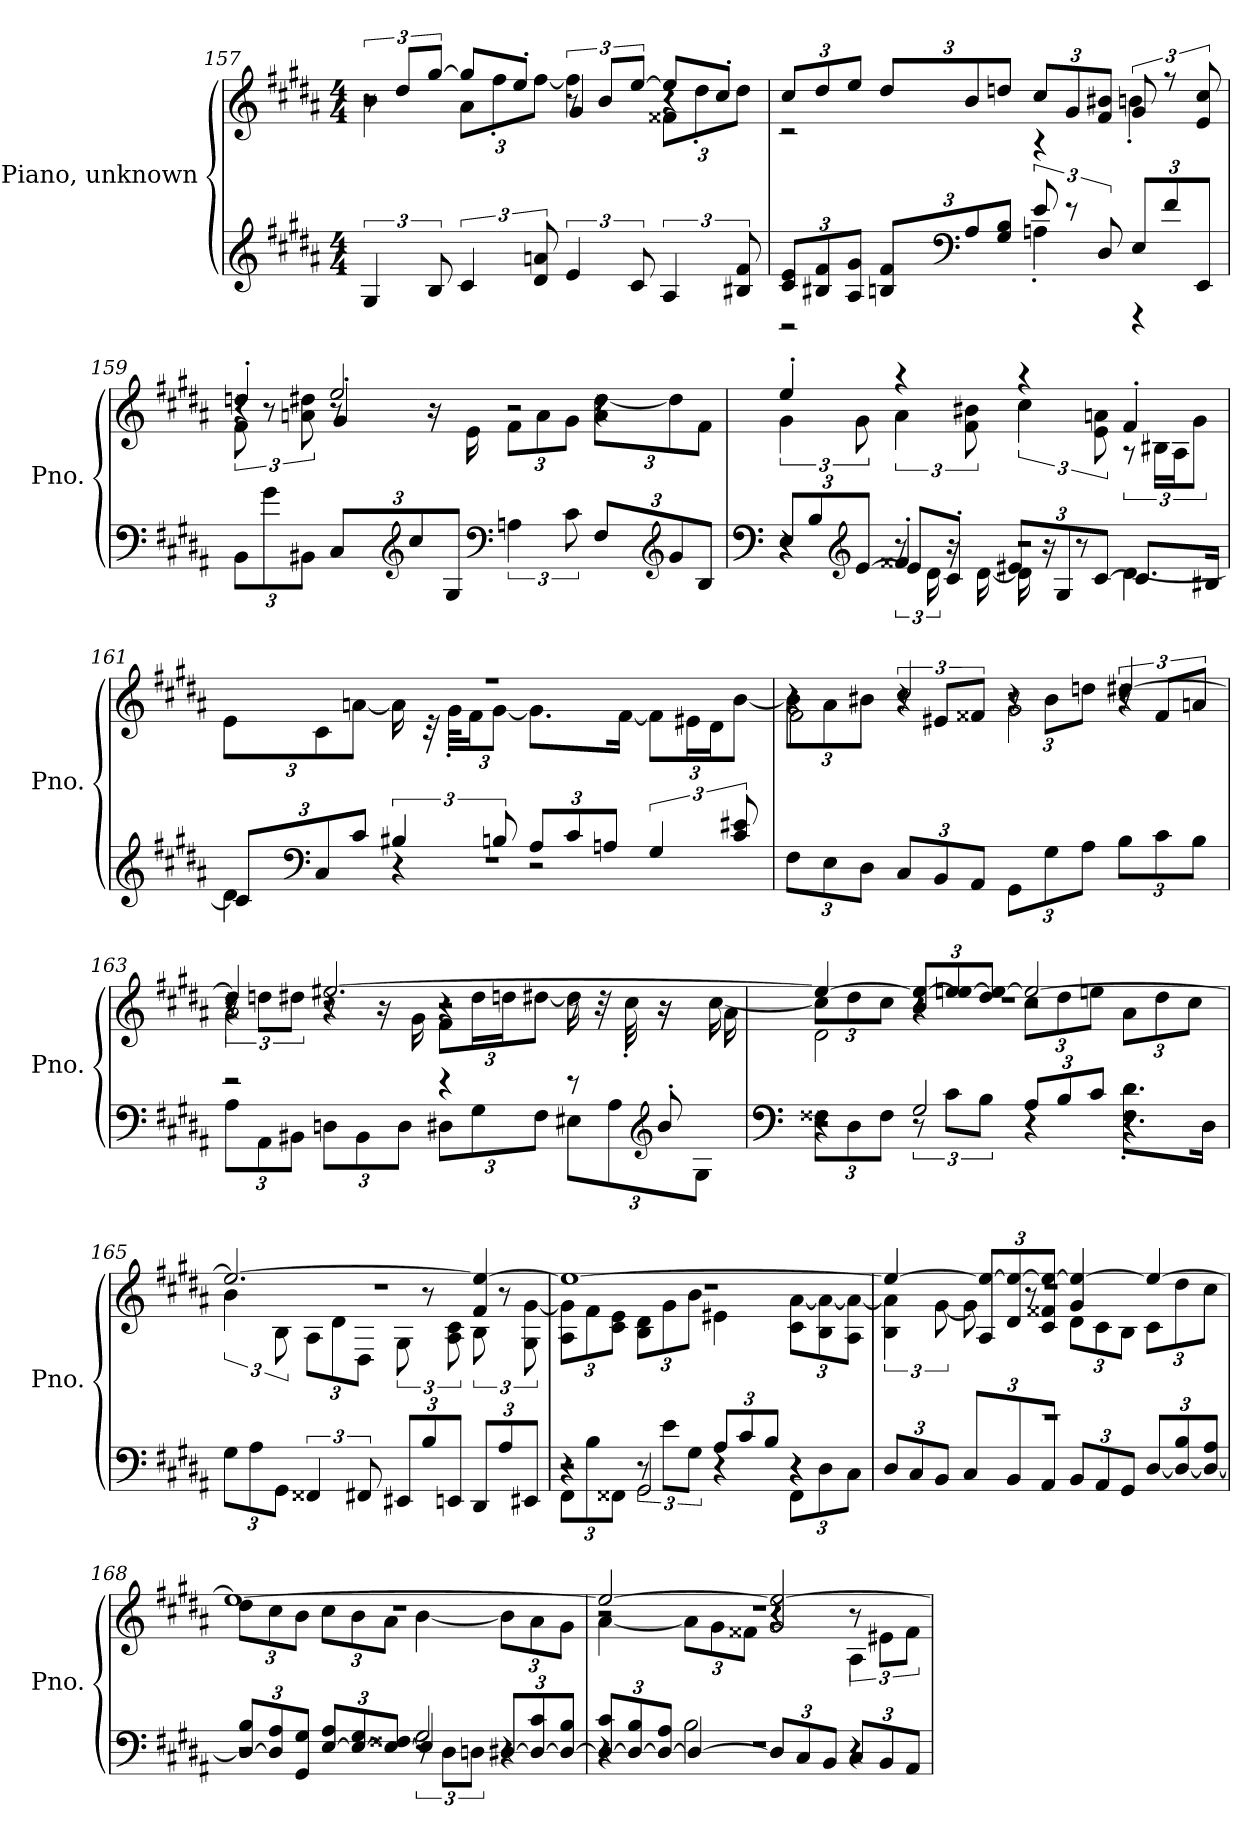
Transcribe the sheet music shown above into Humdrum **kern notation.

**kern	**kern
*part1	*part1
*staff2	*staff1
*I"Piano, unknown	*
*I'Pno.	*
!!LO:LB:g=z
*clefG2	*clefG2
*k[f#c#g#d#a#]	*k[f#c#g#d#a#]
*M4/4	*M4/4
=157	=157
*	*^
*	*	*^
6G#/	12r	4b\	2r
.	12dd#/L	.	.
12B/	[12gg#/J	.	.
*	*	*Xbrackettup	*
6c#/	8gg#/L]	12a#\L	.
.	.	12ff#'\	.
.	8ee'/J	.	.
12d#/ 12an/	.	[12ff#\J	.
*	*brackettup	*	*
6e/	12r	4ff#\]	4g#/
.	12b/L	.	.
12c#/	[12ee/J	.	.
*	*	*Xbrackettup	*
6A#/	8ee/L]	12f##X\L	4r
.	.	12dd#'\	.
.	8cc#'/J	.	.
12B#X/ 12f#/	.	12dd#\J	.
*	*v	*v	*v
=158	=158
*Xbrackettup	*
*^	*^
12c#/ 12e/L	2r	12cc#/L	2r
12B#X/ 12f#/	.	12dd#/	.
12A#/ 12g#/J	.	12ee/J	.
12Bn/ 12f#/L	.	12dd#/L	.
*clefF4	*	*	*
12A#/	.	12b/	.
12G#/ 12B/J	.	12ddn/J	.
*brackettup	*	*	*
12e/	4An'\	12cc#/L	4r
12r	.	12g#/	.
12D#/	.	12f#/ 12b#X/J	.
*Xbrackettup	*	*brackettup	*
12E/L	4r	12g#/	4bn'\
12f#/	.	12r	.
12EE/J	.	12e/ 12cc#/	.
*v	*v	*	*
!!LO:LB:g=z
=159	=159	=159
*	*	*^
12BB\L	4ddn'/	12f#\	4r
12g#\	.	12r	.
12BB#X\J	.	12an\ 12dd#X\	.
12C#/L	2ee/	8r	4g#'/
*clefG2	*	*	*
12cc#/	.	.	.
.	.	16r	.
12G#/J	.	.	.
.	.	16e\	.
*clefF4	*	*	*
*brackettup	*	*Xbrackettup	*
6An\	.	12f#\L	2r
.	.	12a\	.
12c#\	.	12g#\J	.
*Xbrackettup	*	*	*
12F#/L	4r	12a\ [12dd#\L	.
*clefG2	*	*	*
12g#/	.	12dd#\]	.
12B/J	.	12f#\J	.
*	*v	*v	*v
!!LO:LB:g=z
=160	=160
*clefF4	*
*^	*^
*	*^	*	*
*	*	*	*	*brackettup
4r	4r	12E/L	4ee'/	6g#\
.	.	12B/	.	.
*clefG2	*	*	*	*
.	.	[12e/J	.	12g#\
*	*brackettup	*	*	*
4f##X'/	12r	8e/L]	4r	6a#\
.	24d#\	.	.	.
.	16r	8c#'/J	.	.
.	.	.	.	12f#\ 12b#X\
.	[16d#\	.	.	.
*	*	*Xbrackettup	*	*
2r	16d#\]	12e#X/L	4r	6cc#\
.	16r	.	.	.
.	.	12G#/	.	.
.	8r	.	.	.
.	.	[12c#/J	.	12e\ 12an\
.	[4d#\	8.c#/L]	4f#'/	12r
.	.	.	.	24B#X\LL
*	*	*	*	*Xbrackettup
.	.	.	.	24A#\J
.	.	.	.	12g#\J
.	.	16B#X/Jk	.	.
!!LO:PB:g=z	!!
=161	=161	=161	=161	=161
1r	4d#\]	12c#/L	1r	12e\L
*clefF4	*	*	*	*
.	.	12C#/	.	12c#\
.	.	12c#/J	.	[12an\J
*	*	*brackettup	*	*
.	4r	6B#X/	.	16a\]
.	.	.	.	32r
.	.	.	.	32g#'\KLL
.	.	.	.	24f#\J
.	.	12Bn/	.	[12g#\J
*	*	*Xbrackettup	*	*
.	2r	12A#/L	.	8.g#\L]
.	.	12c#/	.	.
.	.	12An/J	.	.
.	.	.	.	[16f#\Jk
*	*	*brackettup	*	*
.	.	6G#/	.	12f#\L]
.	.	.	.	24e#X\L
.	.	.	.	24d#\J
.	.	12c#/ 12e#X/	.	[12b\J
*v	*v	*v	*	*
*	*v	*v
=162	=162
*Xbrackettup	*
*	*^
*	*	*^
*	*	*	*^
12F#\L	4r	12b\L]	4r	2f#\
12E\	.	12a#\	.	.
12D#\J	.	12b#X\J	.	.
*	*	*	*brackettup	*
12C#/L	2cc#/	4r	12r	.
12BB/	.	.	12e#X/L	.
12AA#/J	.	.	12f##X/J	.
12GG#\L	.	12r	4r	2g#\
12G#\	.	12b#\L	.	.
12A#\J	.	12ddn\J	.	.
12B\L	[4dd#X/	4r	12r	.
12c#\	.	.	12f##/L	.
12B\J	.	.	12an/J	.
!!LO:LB:g=z	!!	!!	!!
=163	=163	=163	=163	=163
*^	*	*	*	*
2r	12A#\L	4dd#/]	12r	4r	2a#\
.	12AA#\	.	12ddn\L	.	.
.	12BB#X\J	.	12dd#X\J	.	.
.	12Dn\L	4r	8r	[2.ee#X/	.
.	12BB#\	.	.	.	.
.	.	.	16r	.	.
.	12D\J	.	.	.	.
.	.	.	16g#\	.	.
*	*	*	*Xbrackettup	*	*
4r	12D#X\L	2r	12f#\L	.	4r
.	12G#\	.	24dd#\L	.	.
.	.	.	24ddn\J	.	.
.	12F#\J	.	[12dd#X\J	.	.
8r	12E#X\L	.	16dd#\]	.	8r
.	.	.	32r	.	.
.	12A#\	.	.	.	.
.	.	.	32cc#'\	.	.
*clefG2	*	*	*	*	*
8b'/	.	.	16r	.	16r
.	12G#\J	.	.	.	.
.	.	.	[16cc#\	.	16a#\
*v	*v	*	*	*	*
=164	=164	=164	=164	=164
*clefF4	*	*	*	*
*^	*	*	*	*
*	*^	*	*	*	*
2r	12F##X\L	4r	1r	12cc#\L]	4ee#/_	2d#\
.	12D#\	.	.	12dd#\	.	.
.	12F##\J	.	.	12cc#\J	.	.
*	*brackettup	*	*	*	*	*
.	12r	2G#/	.	4r	12b/ 12ee#/_L	.
.	12c#\L	.	.	.	12een/ 12ee#/_	.
.	12B\J	.	.	.	12dd#/ 12ee#/_J	.
*Xbrackettup	*	*	*	*	*	*
12A#/L	4r	.	.	12cc#\L	2ee#/_	2r
12B/	.	.	.	12dd#\	.	.
12c#/J	.	.	.	12een\J	.	.
4r	8.F##\' 8.d#\'L	4r	.	12a#\L	.	.
.	.	.	.	12dd#\	.	.
.	.	.	.	12cc#\J	.	.
.	16D#\Jk	.	.	.	.	.
*v	*v	*v	*	*	*	*
*	*	*v	*v	*v
!!LO:LB:g=z
=165	=165	=165
*	*	*brackettup
*	*	*^
12G#\L	1r	6b\	2.ee#/_
12A#\	.	.	.
12GG#\J	.	12B\	.
*brackettup	*	*Xbrackettup	*
6FF##X/	.	12A#\L	.
.	.	12d#\	.
12FF#X/	.	12D#\J	.
*Xbrackettup	*	*brackettup	*
12EE#X/L	.	12G#\	.
12B/	.	12r	.
12EEn/J	.	12A#\ 12c#\	.
12DD#/L	.	12B\	4f#/ 4ee#/_
12A#/	.	12r	.
12EE#X/J	.	12G#\ [12g#\	.
=166	=166	=166	=166
*^	*	*	*
*	*^	*	*	*
*	*	*	*	*Xbrackettup	*
2r	12FF#\L	4r	1r	12A#\ 12g#\]L	1ee#_
.	12B\	.	.	12f#\	.
.	12FF##X\J	.	.	12c#\ 12e\J	.
*	*brackettup	*	*	*	*
.	12r	2GG#/	.	12B\ 12d#\L	.
.	12e\L	.	.	12g#\	.
.	12G#\J	.	.	12b\J	.
*Xbrackettup	*	*	*	*	*
12A#/L	4r	.	.	4e#X\	.
12c#/	.	.	.	.	.
12B/J	.	.	.	.	.
4r	12FF##\L	4r	.	12c#\ [12a#\L	.
.	12D#\	.	.	12B\ 12a#\_	.
.	12C#\J	.	.	12A#\ 12a#\_J	.
*	*v	*v	*	*	*
!!LO:LB:g=z	!!	!!
=167	=167	=167	=167	=167
*	*	*	*brackettup	*
1r	12D#/L	1r	6B\ 6a#\]	4ee#/_
.	12C#/	.	.	.
.	12BB/J	.	[12g#\	.
*	*	*	*	*Xbrackettup
.	12C#/L	.	8g#\]	12A#/ 12ee#/_L
.	12BB/	.	.	12d#/ 12ee#/_
.	.	.	8r	.
.	12AA#/J	.	.	12c#/ 12f##X/ 12ee#/_J
.	12BB/L	.	12d#\L	4g#/ 4ee#/_
.	12AA#/	.	12c#\	.
.	12GG#/J	.	12B\J	.
.	[12D#/L	.	12c#\L	4ee#/_
.	12D#/_ 12B/	.	12dd#\	.
.	12D#/_ 12A#/J	.	12cc#\J	.
=168	=168	=168	=168	=168
*	*^	*	*	*
2r	2r	12D#/_ 12B/L	1r	12dd#\L	1ee#_
.	.	12D#/] 12A#/	.	12cc#\	.
.	.	12GG#/ 12G#/J	.	12b\J	.
.	.	[12E/ 12A#/L	.	12cc#\L	.
.	.	12E/_ 12G#/	.	12b\	.
.	.	12E/_ 12F##X/J	.	12a#\J	.
*	*brackettup	*	*	*	*
2G#/	12r	4E/]	.	[4b\	.
.	12D#\L	.	.	.	.
.	12Dn\J	.	.	.	.
*	*	*Xbrackettup	*	*	*
.	4r	[12D#X/L	.	12b\L]	.
.	.	12D#/_ 12c#/	.	12a#\	.
.	.	12D#/_ 12B/J	.	12g#\J	.
!!LO:LB:g=z
=169	=169	=169	=169	=169	=169
*	*	*	*	*	*^
1r	4r	12D#/_ 12c#/L	1r	[4a#\	2ee#/_	2r
.	.	12D#/_ 12B/	.	.	.	.
.	.	12D#/_ 12A#/J	.	.	.	.
.	2B\	4D#/_	.	12a#\L]	.	.
.	.	.	.	12g#\	.	.
.	.	.	.	12f##X\J	.	.
.	.	12D#/L]	.	4r	2g#/ 2ee#/_	4r
.	.	12C#/	.	.	.	.
.	.	12BB/J	.	.	.	.
*	*	*	*	*brackettup	*	*
.	4r	12C#/L	.	12r	.	4A#\
.	.	12BB/	.	12e#X\L	.	.
.	.	12AA#/J	.	12f##\J	.	.
*v	*v	*v	*	*	*	*
*	*v	*v	*v	*v
=	=
*-	*-
